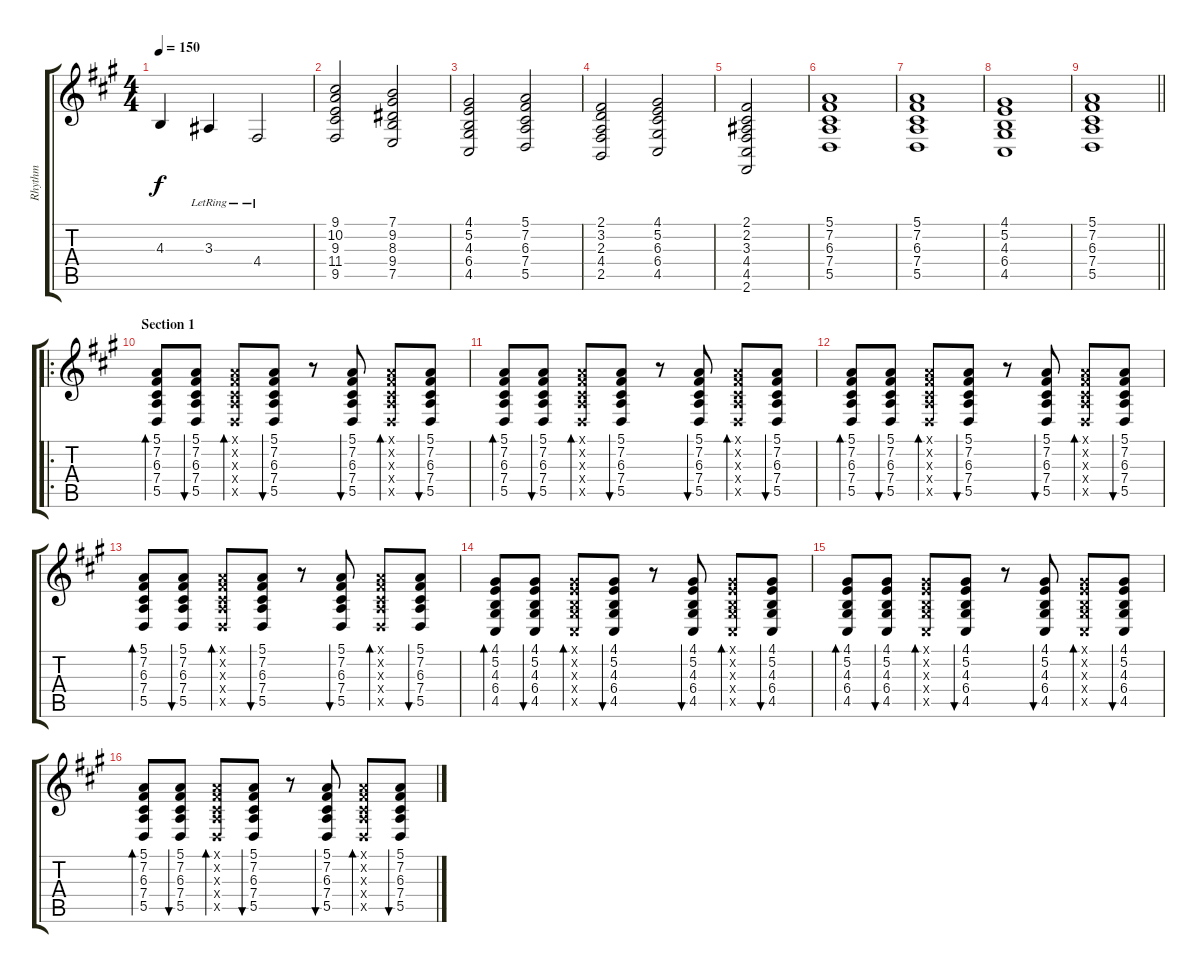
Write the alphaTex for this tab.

\track ("Rhythm" "Rhythm") {instrument electricpiano1}
\staff {score tabs}
\tuning (E4 B3 G3 D3 A2 E2) {hide}
\ts (4 4)
\tempo 150
\clef g2
\ks a
4.3{t}.4{dy f} 3.3{lr}.4 4.4{lr}.2 |
(9.1 10.2 9.3 11.4 9.5).2 (7.1 9.2 8.3 9.4 7.5).2 |
(4.1 5.2 4.3 6.4 4.5).2 (5.1 7.2 6.3 7.4 5.5).2 |
(2.1 3.2 2.3 4.4 2.5).2 (4.1 5.2 6.3 6.4 4.5).2 |
(2.1 2.2 3.3 4.4 4.5 2.6).2 |
(5.1 7.2 6.3 7.4 5.5).1 |
(5.1 7.2 6.3 7.4 5.5).1 |
(4.1 5.2 4.3 6.4 4.5).1 |
\barLineRight lightlight
(5.1 7.2 6.3 7.4 5.5).1 |
\ro
\section ("" "Section 1")
(5.1 7.2 6.3 7.4 5.5).8{bd 60 instrument acousticguitarnylon} (5.1 7.2 6.3 7.4 5.5).8{bu 60} (5.1{x} 7.2{x} 6.3{x} 7.4{x} 5.5{x}).8{bd 60} (5.1 7.2 6.3 7.4 5.5).8{bu 60} r.8 (5.1 7.2 6.3 7.4 5.5).8{bu 60} (5.1{x} 7.2{x} 6.3{x} 7.4{x} 5.5{x}).8{bd 60} (5.1 7.2 6.3 7.4 5.5).8{bu 60} |
(5.1 7.2 6.3 7.4 5.5).8{bd 60} (5.1 7.2 6.3 7.4 5.5).8{bu 60} (5.1{x} 7.2{x} 6.3{x} 7.4{x} 5.5{x}).8{bd 60} (5.1 7.2 6.3 7.4 5.5).8{bu 60} r.8 (5.1 7.2 6.3 7.4 5.5).8{bu 60} (5.1{x} 7.2{x} 6.3{x} 7.4{x} 5.5{x}).8{bd 60} (5.1 7.2 6.3 7.4 5.5).8{bu 60} |
(5.1 7.2 6.3 7.4 5.5).8{bd 60} (5.1 7.2 6.3 7.4 5.5).8{bu 60} (5.1{x} 7.2{x} 6.3{x} 7.4{x} 5.5{x}).8{bd 60} (5.1 7.2 6.3 7.4 5.5).8{bu 60} r.8 (5.1 7.2 6.3 7.4 5.5).8{bu 60} (5.1{x} 7.2{x} 6.3{x} 7.4{x} 5.5{x}).8{bd 60} (5.1 7.2 6.3 7.4 5.5).8{bu 60} |
(5.1 7.2 6.3 7.4 5.5).8{bd 60} (5.1 7.2 6.3 7.4 5.5).8{bu 60} (5.1{x} 7.2{x} 6.3{x} 7.4{x} 5.5{x}).8{bd 60} (5.1 7.2 6.3 7.4 5.5).8{bu 60} r.8 (5.1 7.2 6.3 7.4 5.5).8{bu 60} (5.1{x} 7.2{x} 6.3{x} 7.4{x} 5.5{x}).8{bd 60} (5.1 7.2 6.3 7.4 5.5).8{bu 60} |
(4.1 5.2 4.3 6.4 4.5).8{bd 60} (4.1 5.2 4.3 6.4 4.5).8{bu 60} (4.1{x} 5.2{x} 4.3{x} 6.4{x} 4.5{x}).8{bd 60} (4.1 5.2 4.3 6.4 4.5).8{bu 60} r.8 (4.1 5.2 4.3 6.4 4.5).8{bu 60} (4.1{x} 5.2{x} 4.3{x} 6.4{x} 4.5{x}).8{bd 60} (4.1 5.2 4.3 6.4 4.5).8{bu 60} |
(4.1 5.2 4.3 6.4 4.5).8{bd 60} (4.1 5.2 4.3 6.4 4.5).8{bu 60} (4.1{x} 5.2{x} 4.3{x} 6.4{x} 4.5{x}).8{bd 60} (4.1 5.2 4.3 6.4 4.5).8{bu 60} r.8 (4.1 5.2 4.3 6.4 4.5).8{bu 60} (4.1{x} 5.2{x} 4.3{x} 6.4{x} 4.5{x}).8{bd 60} (4.1 5.2 4.3 6.4 4.5).8{bu 60} |
(5.1 7.2 6.3 7.4 5.5).8{bd 60} (5.1 7.2 6.3 7.4 5.5).8{bu 60} (5.1{x} 7.2{x} 6.3{x} 7.4{x} 5.5{x}).8{bd 60} (5.1 7.2 6.3 7.4 5.5).8{bu 60} r.8 (5.1 7.2 6.3 7.4 5.5).8{bu 60} (5.1{x} 7.2{x} 6.3{x} 7.4{x} 5.5{x}).8{bd 60} (5.1 7.2 6.3 7.4 5.5).8{bu 60}
